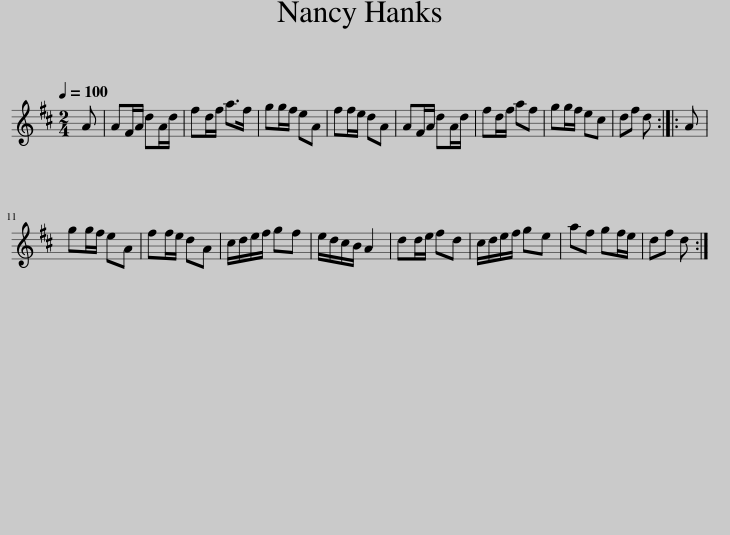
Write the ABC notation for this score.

X:1
L:1/8
Q:1/4=100
M:2/4
I:linebreak $
K:none
V:1 treble transpose="8 "
V:1
[K:D] A | AF/A/ dA/d/ | fd/f/ a>f | gg/f/ eA | ff/e/ dA | %5
 AF/A/ dA/d/ | fd/f/ af | gg/f/ ec | df d :: A |$ %10
 gg/f/ eA | ff/e/ dA | c/d/e/f/ gf | e/d/c/B/ A2 | dd/e/ fd | %15
 c/d/e/f/ ge | af gf/e/ | df d :| %18
